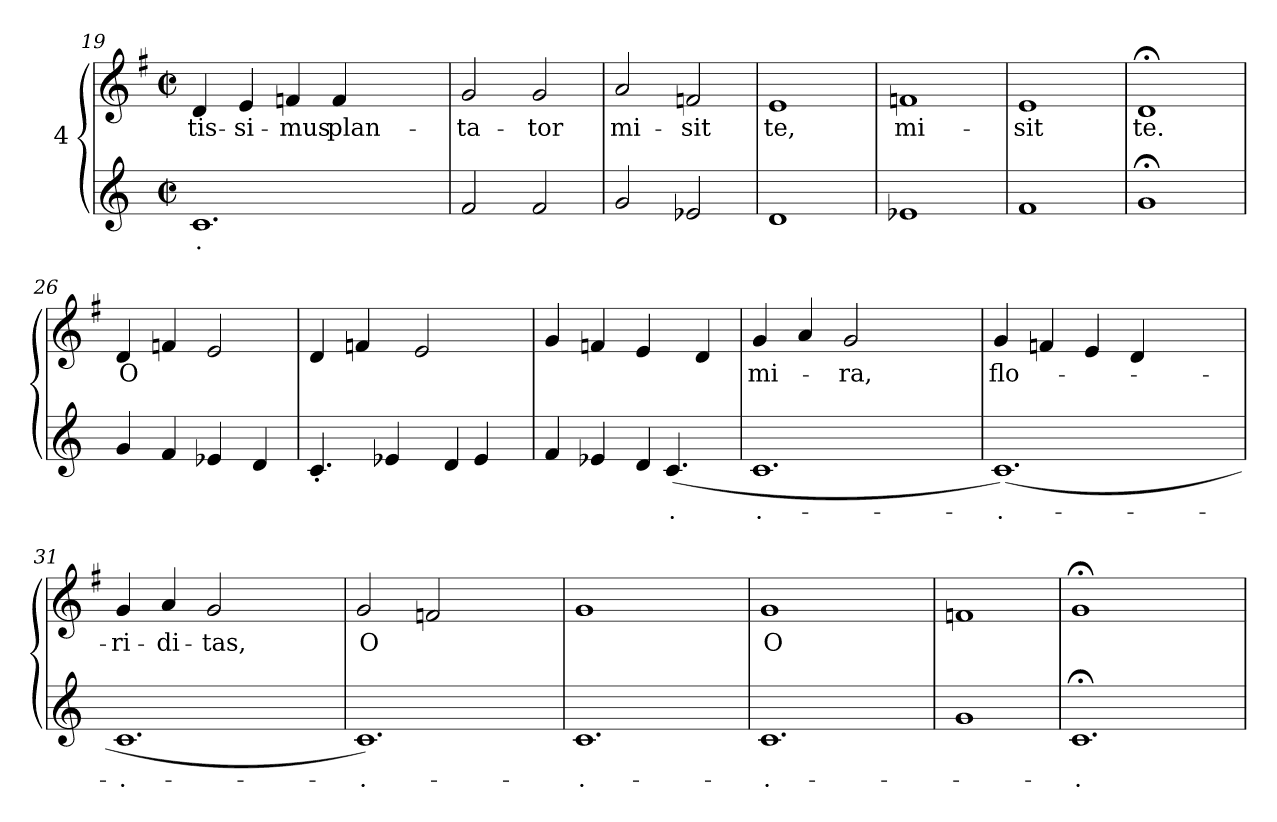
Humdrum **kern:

**kern	**text	**kern	**text
*part2	*part2	*part1	*part1
*staff2	*staff2	*staff1	*staff1
*I""	*	*I"4	*
*clefG2	*	*clefG2	*
*	*	*ITrd-3c-5	*
*k[]	*	*k[]	*
*C:	*	*C:	*
*M2/2	*	*M2/2	*
*met(c|)	*	*met(c|)	*
=19	=19	=19	=19
!	!LO:LY:b:rj	!	!LO:LY:b
1.c	-.	4g/	-tis-
!	!	!	!LO:LY:b
.	.	4a/	-si-
!	!	!	!LO:LY:b
.	.	4b-X/	-mus
!	!	!	!LO:LY:b
.	.	4b-/	plan-
.	.	2ryy	.
=20	=20	=20	=20
!	!	!	!LO:LY:b
2f/	.	2cc/	-ta-
!	!	!	!LO:LY:b
2f/	.	2cc/	-tor
=21	=21	=21	=21
!	!	!	!LO:LY:b
2g/	.	2dd/	mi-
!	!	!	!LO:LY:b
2e-X/	.	2b-X/	-sit
=22	=22	=22	=22
!	!	!	!LO:LY:b
1d	.	1a	te,
!!LO:LB:g=z
=23	=23	=23	=23
!	!	!	!LO:LY:b
1e-X	.	1b-X	mi-
=24	=24	=24	=24
!	!	!	!LO:LY:b
1f	.	1a	-sit
=25	=25	=25	=25
!	!	!	!LO:LY:b
1g;	.	1g;	te.
=26	=26	=26	=26
!	!	!	!LO:LY:b
4g/	.	4g/	O
4f/	.	4b-X/	.
4e-X/	.	2a/	.
4d/	.	.	.
=27	=27	=27	=27
*^	*	*	*
4.c'>/	2.ryy	.	4g/	.
.	.	.	4b-X/	.
4e-X/	.	.	.	.
.	.	.	2a/	.
4d/	.	.	.	.
.	4e-/	.	.	.
8ryy	.	.	.	.
=28	=28	=28	=28	=28
4f/	2ryy	.	4cc/	.
4e-X/	.	.	4b-X/	.
4d/	8ryy	.	4a/	.
!	!	!LO:LY:b:rj	!	!
.	(<4.c/	.-	.	.
4ryy	.	.	4g/	.
*v	*v	*	*	*
=29	=29	=29	=29
!	!LO:LY:b:rj	!	!LO:LY:b
1.c	-.-	4cc/	mi-
.	.	4dd/	.
!	!	!	!LO:LY:b
.	.	2cc/	-ra,
.	.	2ryy	.
=30	=30	=30	=30
!	!LO:LY:b:rj	!	!LO:LY:b
(<1.c)	-.-	4cc/	flo-
.	.	4b-X/	.
.	.	4a/	.
.	.	4g/	.
.	.	2ryy	.
=31	=31	=31	=31
!	!LO:LY:b:rj	!	!LO:LY:b
1.c	-.-	4cc/	-ri-
!	!	!	!LO:LY:b
.	.	4dd/	-di-
!	!	!	!LO:LY:b
.	.	2cc/	-tas,
.	.	2ryy	.
=32	=32	=32	=32
!	!LO:LY:b:rj	!	!LO:LY:b
1.c)	-.-	2cc/	O
.	.	2b-X/	.
.	.	2ryy	.
=33	=33	=33	=33
!	!LO:LY:b:rj	!	!
1.c	-.-	1cc	.
.	.	2ryy	.
=34	=34	=34	=34
!	!LO:LY:b:rj	!	!LO:LY:b
1.c<	-.-	1cc	O
.	.	2ryy	.
=35	=35	=35	=35
1g	.	1b-X	.
=36	=36	=36	=36
!	!LO:LY:b:rj	!	!
1.c;	-.	1cc;	.
.	.	2ryy	.
=	=	=	=
*-	*-	*-	*-
